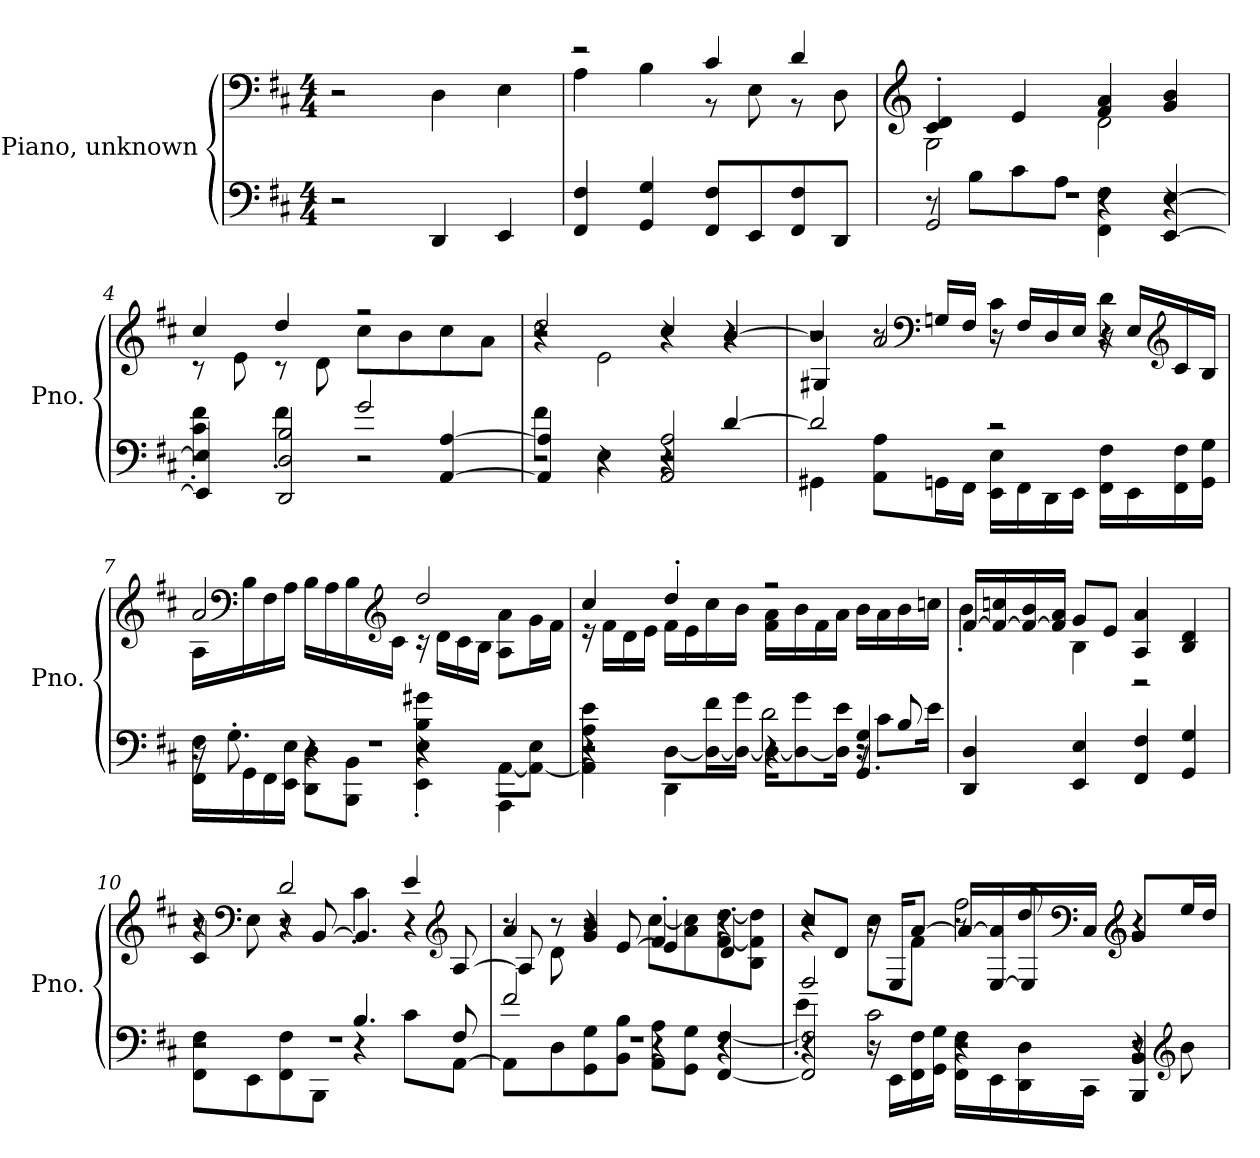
**kern	**kern
*part1	*part1
*staff2	*staff1
*I"Piano, unknown	*
*I'Pno.	*
*clefF4	*clefF4
*k[f#c#]	*k[f#c#]
*M4/4	*M4/4
*MM120	*MM120
=1	=1
2r	2r
4DD/	4D\
4EE/	4E\
=2	=2
*	*^
4FF#/ 4F#/	2r	4A\
4GG/ 4G/	.	4B\
8FF#/ 8F#/L	4c#/	8r
8EE/	.	8E\
8FF#/ 8F#/	4d/	8r
8DD/J	.	8D\
=3	=3	=3
*	*clefG2	*
*^	*	*
*	*^	*	*
1r	8r	2GG/	4c#/' 4d/'	2G\
.	8B\L	.	.	.
.	8c#\	.	4e/	.
.	8A\J	.	.	.
.	4FF#\ 4F#\	4r	4f#/ 4a/	2d\
.	4r	[4EE/ [4E/	4g/ 4b/	.
=4	=4	=4	=4	=4
2r	4c#\' 4f#\'	4EE/] 4E/]	4cc#/	8r
.	.	.	.	8e\
.	4f#'\	2DD/ 2D/ 2B/	4dd/	8r
.	.	.	.	8d\
2g/	2r	.	2r	8cc#\L
.	.	.	.	8b\
.	.	[4AA/ [4A/	.	8cc#\
.	.	.	.	8a\J
=5	=5	=5	=5	=5
*	*	*	*	*^
2r	4f#\	4AA/] 4A/]	2dd/	4r	2r
.	4E\	4r	.	2e\	.
4r	2r	2AA/ 2A/	4r	.	4cc#/
[4d/	.	.	[4b/	4r	4r
*	*v	*v	*	*	*
!!LO:LB:g=z	!!	!!
=6	=6	=6	=6	=6
2d/]	4GG#X\	4b/]	2r	4G#X/
.	8AA\ 8A\L	2a/	.	8r
*	*	*clefF4	*	*
.	16GGn\L	.	.	16Gn/LL
.	16FF#\JJ	.	.	16F#/JJ
2r	16EE\ 16E\LL	.	4c#\	16r
.	16FF#\	.	.	16F#/LL
.	16DD\	.	.	16D/
.	16EE\JJ	.	.	16E/JJ
.	16FF#\ 16F#\LL	4r	4d'\	16r
.	16EE\	.	.	16E/LL
*	*	*clefG2	*	*
.	16FF#\ 16F#\	.	.	16c#/
.	16GG\ 16G\JJ	.	.	16B/JJ
*	*	*	*v	*v
=7	=7	=7	=7
*	*^	*	*
1r	16FF#\ 16F#\LL	16r	2a/	16A\LL
*	*	*	*clefF4	*
.	16GG\	8.G'\	.	16B\
.	16FF#\	.	.	16F#\
.	16EE\ 16E\JJ	.	.	16A\JJ
.	8DD\ 8D\L	4r	.	16B\LL
.	.	.	.	16A\
.	8BBB\ 8BB\J	.	.	16B\
*	*	*	*clefG2	*
.	.	.	.	16c#\JJ
.	4EE\' 4E\' 4B\' 4g#X\'	4r	2dd/	16r
.	.	.	.	16d\LL
.	.	.	.	16c#\
.	.	.	.	16B\JJ
.	[8AA\L	4AAA\	.	8A\ 8a\L
.	8AA\_ 8E\J	.	.	16g\L
.	.	.	.	16f#\JJ
!!LO:LB:g=z	!!
=8	=8	=8	=8	=8
*	*	*^	*	*
2r	4AA\] 4A\ 4e\	2r	4r	4cc#/	16r
.	.	.	.	.	16f#\LL
.	.	.	.	.	16d\
.	.	.	.	.	16e\JJ
.	[8D\L	.	4DD\	4dd'/	16f#\LL
.	.	.	.	.	16e\
.	16D\_ 16f#\L	.	.	.	16cc#\
.	16D\_ 16g\JJ	.	.	.	16b\JJ
4r	16D\KL_	4r	2d\	2r	16f#\ 16a\LL
.	8D\_ 8g\	.	.	.	16b\
.	.	.	.	.	16f#\
.	16D\] 16e\Jk	.	.	.	16a\JJ
8r	16r	4GG/ 4G/	.	.	16b\LL
.	8c#'\L	.	.	.	16a\
8B/	.	.	.	.	16b\
.	16e\Jk	.	.	.	16ccn\JJ
*v	*v	*v	*v	*	*
=9	=9	=9
4DD/ 4D/	[16f#/LL	4b'\
.	16f#/_ 16ccn/	.
.	16f#/_ 16b/	.
.	16f#/] 16a/JJ	.
4EE/ 4E/	8g/L	4B\
.	8e/J	.
4FF#/ 4F#/	4A/ 4a/	2r
4GG/ 4G/	4B/ 4d/	.
=10	=10	=10
*^	*	*^
*	*^	*	*	*
1r	2r	8FF#\ 8F#\L	4c#/	8r	4r
*	*	*	*clefF4	*	*
.	.	8EE\	.	8E\	.
.	.	8FF#\ 8F#\	2d/	4r	8r
.	.	8BBB\J	.	.	[8BB/
.	4.B/	4r	.	4c#'\	4.BB/]
.	.	8c#\L	4e/	4r	.
*	*	*	*clefG2	*	*
.	8F#/	[8AA\J	.	.	[8A/
!!LO:LB:g=z	!!	!!
=11	=11	=11	=11	=11	=11
1r	2f#/	8AA\L]	4a/	8r	8A/]
.	.	8D\	.	8d\	8r
.	.	8GG\ 8G\	4g/ 4b/	4r	8r
.	.	8BB\ 8B\J	.	.	[8e/
.	4r	8AA\ 8A\L	4f#'/	[8cc#\L	4e/]
.	.	8GG\ 8G\J	.	8a\ 8cc#\]	.
.	[4FF#/ [4F#/	4r	4r	[8f#\ [8dd\	4d'/
.	.	.	.	8B\ 8f#\] 8dd\]J	.
=12	=12	=12	=12	=12	=12
*	*	*^	*	*	*
2b/	4r	2FF#/] 2F#/]	4e'\	2r	4r	8cc#/L
.	.	.	.	.	.	8d/J
.	2c#\	.	16r	.	8cc#\L	16r
.	.	.	16EE\LL	.	.	16E/KL
.	.	.	16FF#\ 16F#\	.	8f#\J	[8a/J
.	.	.	16GG\ 16G\JJ	.	.	.
2r	.	4r	16FF#\ 16F#\LL	8r	2ff#\	16a/LL_
.	.	.	16EE\	.	.	[16E/ 16a/]
.	.	.	16DD\ 16D\	8dd/	.	16E/]
*	*	*	*	*clefF4	*	*
.	.	.	16CC#\JJ	.	.	16C#/JJ
*	*	*	*	*clefG2	*	*
.	4r	4BBB/ 4BB/	8r	4r	.	8g/L
*clefG2	*	*	*	*	*	*
.	.	.	8b\	.	.	16ee/L
.	.	.	.	.	.	16dd/JJ
*v	*v	*v	*v	*	*	*
*	*v	*v	*v
=	=
*-	*-
